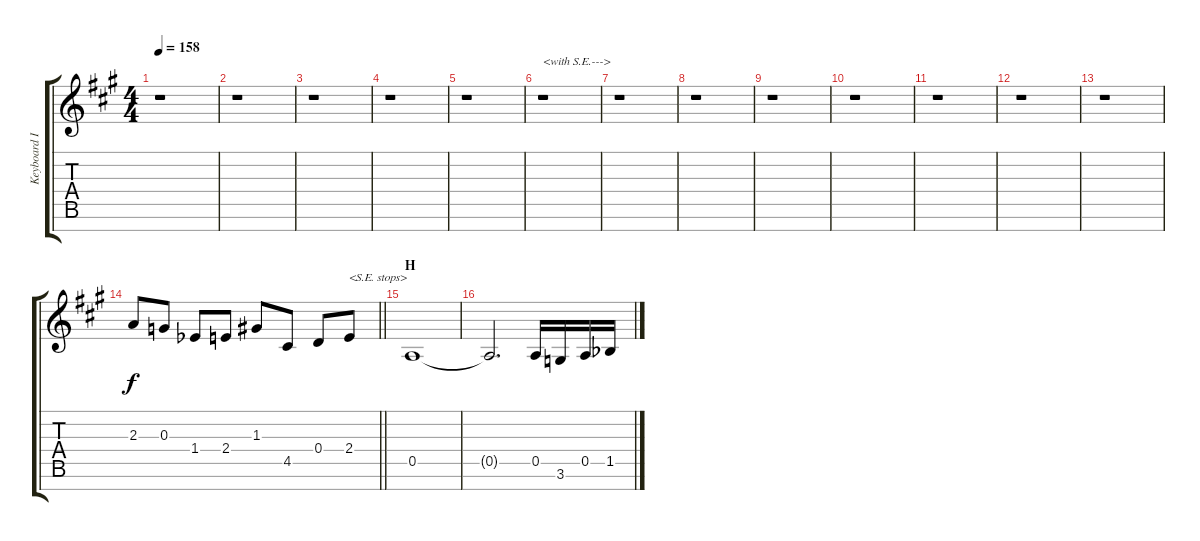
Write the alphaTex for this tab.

\track ("Keyboard I" "Keyboard I") {instrument lead1square}
\staff {score tabs}
\tuning (E5 B4 G4 D4 A3 E3 B2) {hide}
\ts (4 4)
\tempo 158
\clef g2
\ks a
r.1{dy f} |
r.1 |
r.1 |
r.1 |
r.1 |
r.1{txt "<with S.E.--->"} |
r.1 |
r.1 |
r.1 |
r.1 |
r.1 |
r.1 |
r.1 |
\barLineRight lightlight
2.3.8 0.3.8 1.4{acc b}.8 2.4.8 1.3.8 4.5.8 0.4.8 2.4.8{txt "<S.E. stops>"} |
\section ("" "H")
0.5.1 |
0.5{t}.2{d} 0.5.16 3.6.16 0.5.16 1.5{acc b}.16
